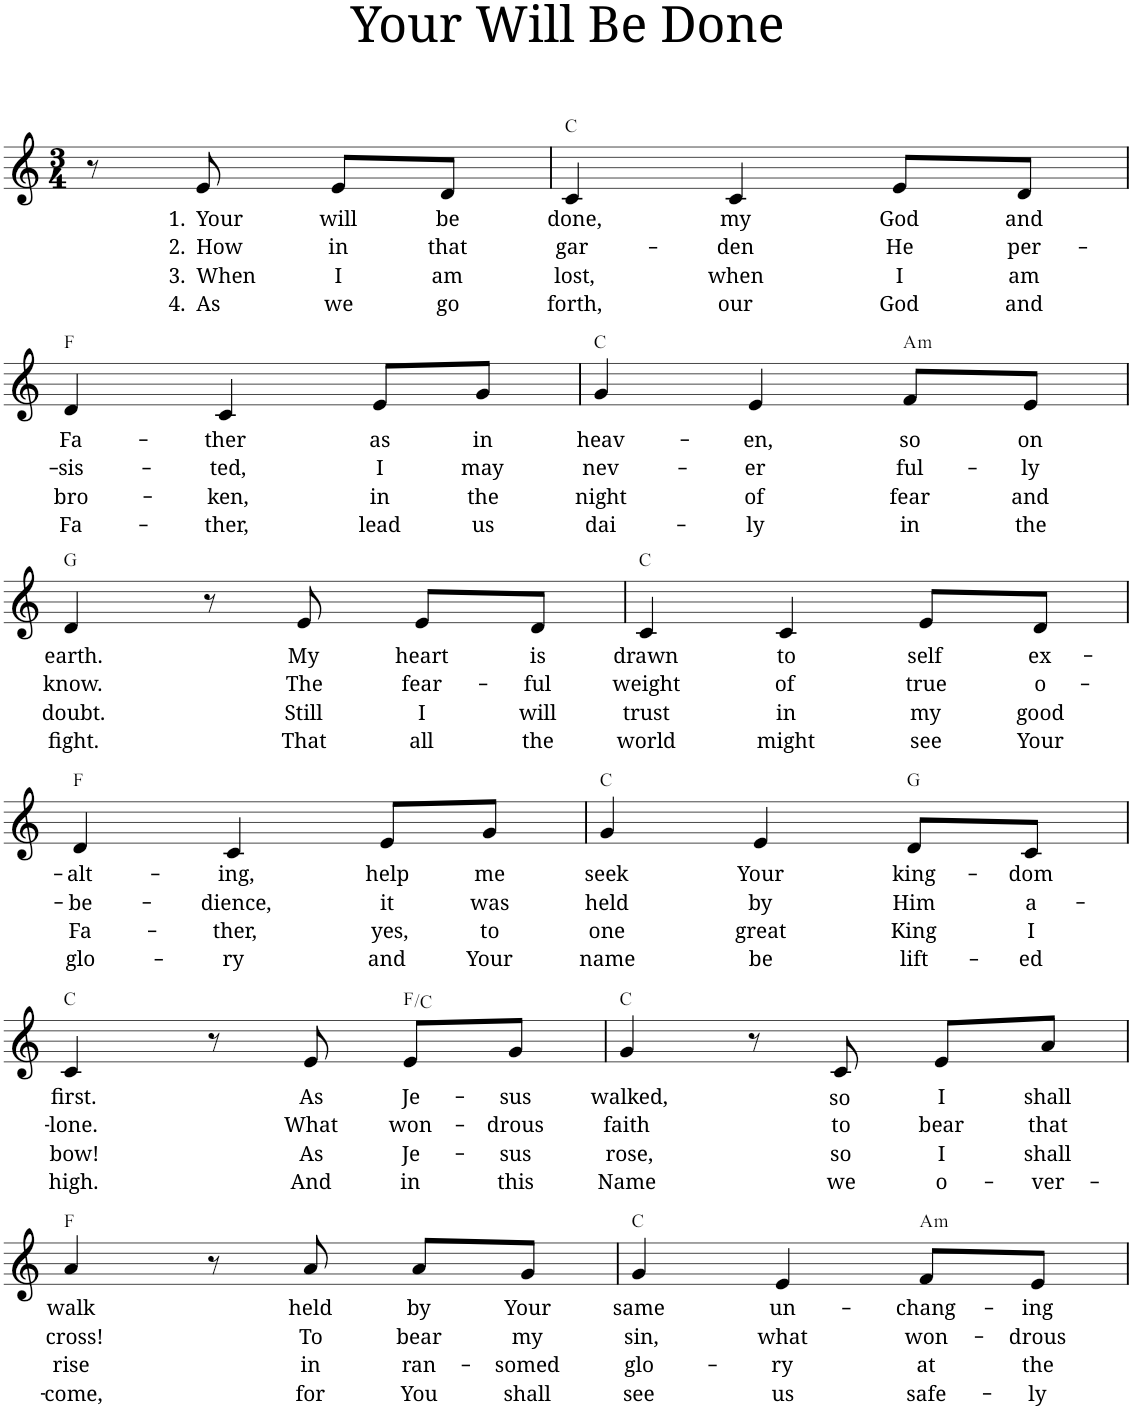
**kern	**text	**text	**text	**text	**harte
*part1	*part1	*part1	*part1	*part1	*part1
*staff1	*staff1	*staff1	*staff1	*staff1	*
*I"Piano	*	*	*	*	*
*I'Pno.	*	*	*	*	*
*clefG2	*	*	*	*	*
*k[]	*	*	*	*	*
*M3/4	*	*	*	*	*
=1	=1	=1	=1	=1	=1
8r	.	.	.	.	.
!	!LO:LY:b	!LO:LY:b	!LO:LY:b	!LO:LY:b	!
8e/	1. Your	2. How	3. When	4. As	.
!	!LO:LY:b	!LO:LY:b	!LO:LY:b	!LO:LY:b	!
8e/L	will	in	I	we	.
!	!LO:LY:b	!LO:LY:b	!LO:LY:b	!LO:LY:b	!
8d/J	be	that	am	go	.
=2	=2	=2	=2	=2	=2
!	!LO:LY:b	!LO:LY:b	!LO:LY:b	!LO:LY:b	!
4c/	done,	gar-	lost,	forth,	C:maj
!	!LO:LY:b	!LO:LY:b	!LO:LY:b	!LO:LY:b	!
4c/	my	-den	when	our	.
!	!LO:LY:b	!LO:LY:b	!LO:LY:b	!LO:LY:b	!
8e/L	God	He	I	God	.
!	!LO:LY:b	!LO:LY:b	!LO:LY:b	!LO:LY:b	!
8d/J	and	per-	am	and	.
!!LO:LB:g=z
=3	=3	=3	=3	=3	=3
!	!LO:LY:b	!LO:LY:b	!LO:LY:b	!LO:LY:b	!
4d/	Fa-	-sis-	bro-	Fa-	F:maj
!	!LO:LY:b	!LO:LY:b	!LO:LY:b	!LO:LY:b	!
4c/	-ther	-ted,	-ken,	-ther,	.
!	!LO:LY:b	!LO:LY:b	!LO:LY:b	!LO:LY:b	!
8e/L	as	I	in	lead	.
!	!LO:LY:b	!LO:LY:b	!LO:LY:b	!LO:LY:b	!
8g/J	in	may	the	us	.
=4	=4	=4	=4	=4	=4
!	!LO:LY:b	!LO:LY:b	!LO:LY:b	!LO:LY:b	!
4g/	heav-	nev-	night	dai-	C:maj
!	!LO:LY:b	!LO:LY:b	!LO:LY:b	!LO:LY:b	!
4e/	-en,	-er	of	-ly	.
!	!LO:LY:b	!LO:LY:b	!LO:LY:b	!LO:LY:b	!LO:H:kt=m
8f/L	so	ful-	fear	in	A:min
!	!LO:LY:b	!LO:LY:b	!LO:LY:b	!LO:LY:b	!
8e/J	on	-ly	and	the	.
!!LO:LB:g=z
=5	=5	=5	=5	=5	=5
!	!LO:LY:b	!LO:LY:b	!LO:LY:b	!LO:LY:b	!
4d/	earth.	know.	doubt.	fight.	G:maj
8r	.	.	.	.	.
!	!LO:LY:b	!LO:LY:b	!LO:LY:b	!LO:LY:b	!
8e/	My	The	Still	That	.
!	!LO:LY:b	!LO:LY:b	!LO:LY:b	!LO:LY:b	!
8e/L	heart	fear-	I	all	.
!	!LO:LY:b	!LO:LY:b	!LO:LY:b	!LO:LY:b	!
8d/J	is	-ful	will	the	.
=6	=6	=6	=6	=6	=6
!	!LO:LY:b	!LO:LY:b	!LO:LY:b	!LO:LY:b	!
4c/	drawn	weight	trust	world	C:maj
!	!LO:LY:b	!LO:LY:b	!LO:LY:b	!LO:LY:b	!
4c/	to	of	in	might	.
!	!LO:LY:b	!LO:LY:b	!LO:LY:b	!LO:LY:b	!
8e/L	self	true	my	see	.
!	!LO:LY:b	!LO:LY:b	!LO:LY:b	!LO:LY:b	!
8d/J	ex-	o-	good	Your	.
!!LO:LB:g=z
=7	=7	=7	=7	=7	=7
!	!LO:LY:b	!LO:LY:b	!LO:LY:b	!LO:LY:b	!
4d/	-alt-	-be-	Fa-	glo-	F:maj
!	!LO:LY:b	!LO:LY:b	!LO:LY:b	!LO:LY:b	!
4c/	-ing,	-dience,	-ther,	-ry	.
!	!LO:LY:b	!LO:LY:b	!LO:LY:b	!LO:LY:b	!
8e/L	help	it	yes,	and	.
!	!LO:LY:b	!LO:LY:b	!LO:LY:b	!LO:LY:b	!
8g/J	me	was	to	Your	.
=8	=8	=8	=8	=8	=8
!	!LO:LY:b	!LO:LY:b	!LO:LY:b	!LO:LY:b	!
4g/	seek	held	one	name	C:maj
!	!LO:LY:b	!LO:LY:b	!LO:LY:b	!LO:LY:b	!
4e/	Your	by	great	be	.
!	!LO:LY:b	!LO:LY:b	!LO:LY:b	!LO:LY:b	!
8d/L	king-	Him	King	lift-	G:maj
!	!LO:LY:b	!LO:LY:b	!LO:LY:b	!LO:LY:b	!
8c/J	-dom	a-	I	-ed	.
!!LO:LB:g=z
=9	=9	=9	=9	=9	=9
!	!LO:LY:b	!LO:LY:b	!LO:LY:b	!LO:LY:b	!
4c/	first.	-lone.	bow!	high.	C:maj
8r	.	.	.	.	.
!	!LO:LY:b	!LO:LY:b	!LO:LY:b	!LO:LY:b	!
8e/	As	What	As	And	.
!	!LO:LY:b	!LO:LY:b	!LO:LY:b	!LO:LY:b	!
8e/L	Je-	won-	Je-	in	F:maj/5
!	!LO:LY:b	!LO:LY:b	!LO:LY:b	!LO:LY:b	!
8g/J	-sus	-drous	-sus	this	.
=10	=10	=10	=10	=10	=10
!	!LO:LY:b	!LO:LY:b	!LO:LY:b	!LO:LY:b	!
4g/	walked,	faith	rose,	Name	C:maj
8r	.	.	.	.	.
!	!LO:LY:b	!LO:LY:b	!LO:LY:b	!LO:LY:b	!
8c/	so	to	so	we	.
!	!LO:LY:b	!LO:LY:b	!LO:LY:b	!LO:LY:b	!
8e/L	I	bear	I	o-	.
!	!LO:LY:b	!LO:LY:b	!LO:LY:b	!LO:LY:b	!
8a/J	shall	that	shall	-ver-	.
!!LO:LB:g=z
=11	=11	=11	=11	=11	=11
!	!LO:LY:b	!LO:LY:b	!LO:LY:b	!LO:LY:b	!
4a/	walk	cross!	rise	-come,	F:maj
8r	.	.	.	.	.
!	!LO:LY:b	!LO:LY:b	!LO:LY:b	!LO:LY:b	!
8a/	held	To	in	for	.
!	!LO:LY:b	!LO:LY:b	!LO:LY:b	!LO:LY:b	!
8a/L	by	bear	ran-	You	.
!	!LO:LY:b	!LO:LY:b	!LO:LY:b	!LO:LY:b	!
8g/J	Your	my	-somed	shall	.
=12	=12	=12	=12	=12	=12
!	!LO:LY:b	!LO:LY:b	!LO:LY:b	!LO:LY:b	!
4g/	same	sin,	glo-	see	C:maj
!	!LO:LY:b	!LO:LY:b	!LO:LY:b	!LO:LY:b	!
4e/	un-	what	-ry	us	.
!	!LO:LY:b	!LO:LY:b	!LO:LY:b	!LO:LY:b	!LO:H:kt=m
8f/L	-chang-	won-	at	safe-	A:min
!	!LO:LY:b	!LO:LY:b	!LO:LY:b	!LO:LY:b	!
8e/J	-ing	-drous	the	-ly	.
=	=	=	=	=	=
*-	*-	*-	*-	*-	*-
